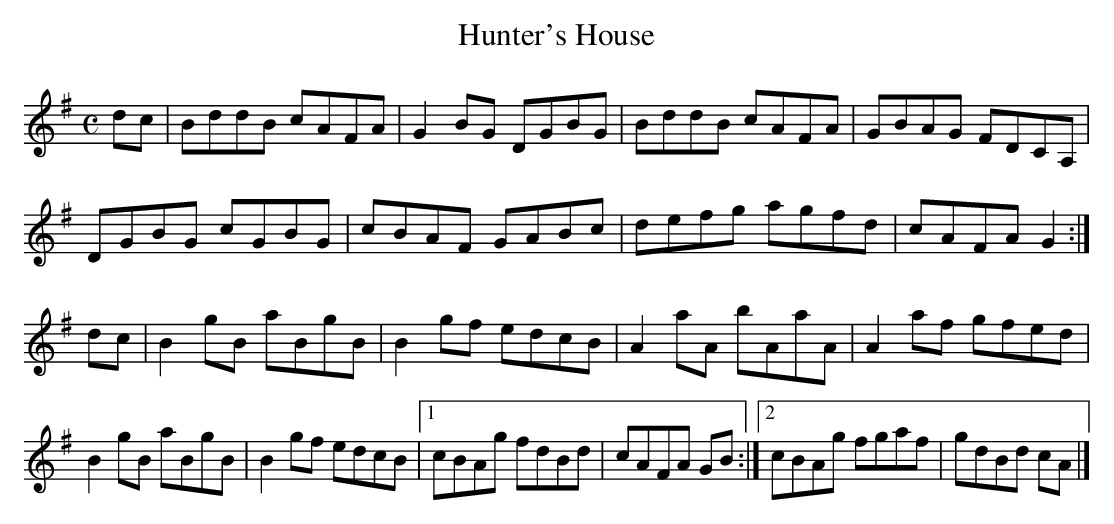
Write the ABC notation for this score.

X:1
T:Hunter's House
M:C
L:1/8
K:G Major
dc|BddB cAFA|G2BG DGBG|BddB cAFA|GBAG FDCA,|!
DGBG cGBG|cBAF GABc|defg agfd|cAFA G2:|!
dc|B2gB aBgB|B2gf edcB|A2aA bAaA|A2af gfed|!
B2gB aBgB|B2gf edcB|[1 cBAg fdBd|cAFA GB:|[2 cBAg fgaf|gdBd cA|]!
